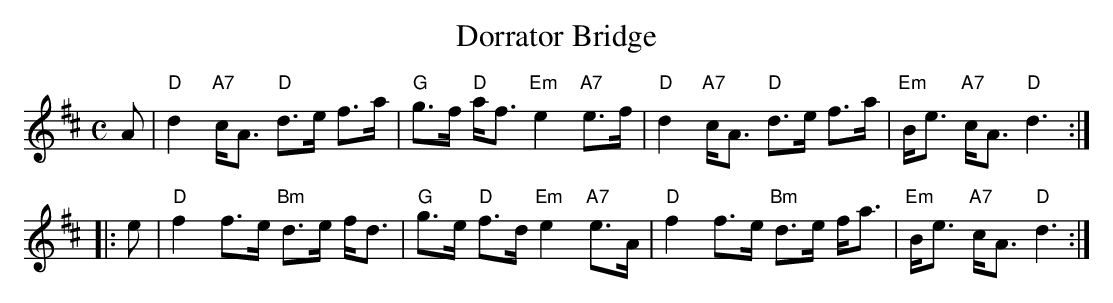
X:1
T: Dorrator Bridge
M: C
L: 1/8
K: D
A \
| "D"d2 "A7"c<A "D"d>e f>a | "G"g>f "D"a<f "Em"e2 "A7"e>f \
| "D"d2 "A7"c<A "D"d>e f>a | "Em"B<e "A7"c<A "D"d3 :|
|: e \
| "D"f2 f>e "Bm"d>e f<d | "G"g>e "D"f>d "Em"e2 "A7"e>A \
| "D"f2 f>e "Bm"d>e f<a | "Em"B<e "A7"c<A "D"d3 :|
